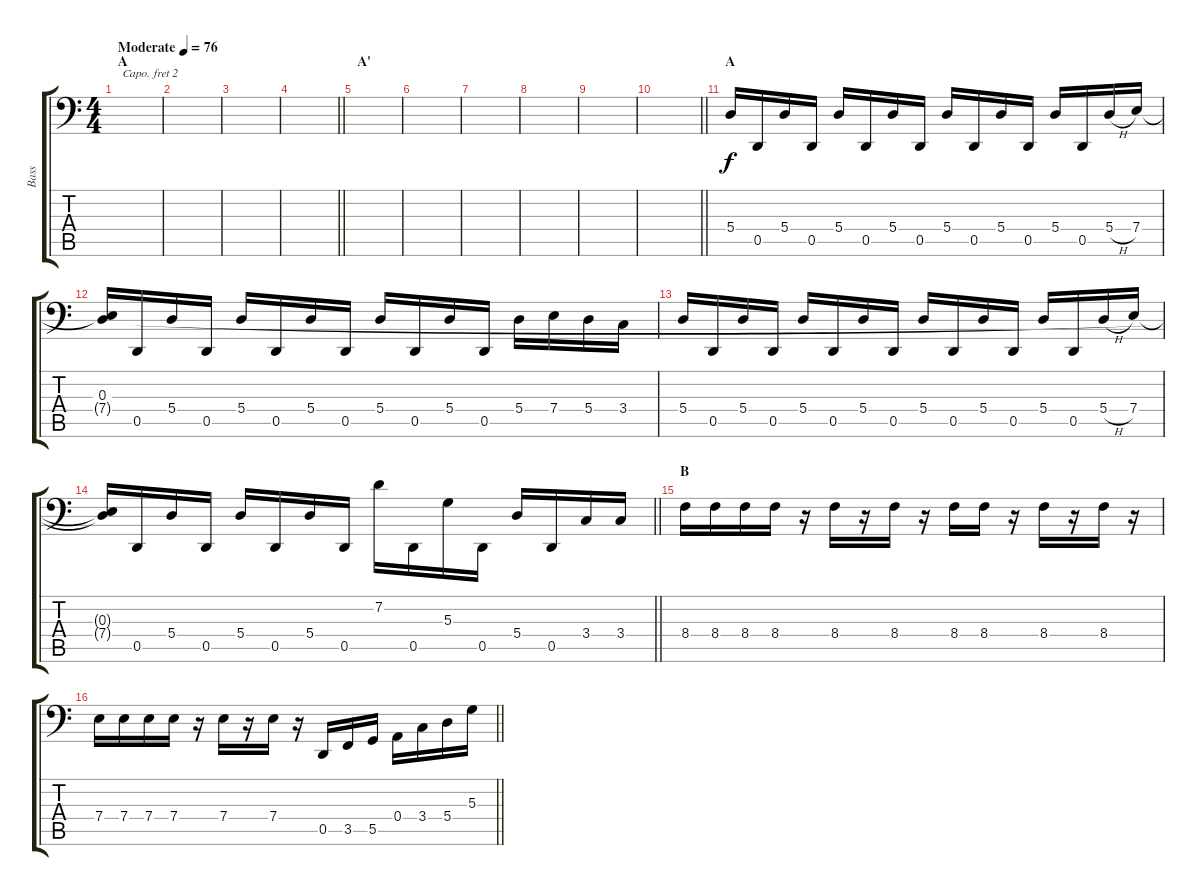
\track ("Bass" "Bass") {instrument electricbassfinger}
\staff {score tabs}
\capo 2
\tuning (Bb2 F2 C2 G1 C1 A0) {hide}
\ts (4 4)
\section ("" "A")
\tempo (76 "Moderate")
\clef f4
\ks c
|
|
|
\barLineRight lightlight
|
\section ("" "A'")
|
|
|
|
|
\barLineRight lightlight
|
\section ("" "A")
5.4.16 0.5.16 5.4.16 0.5.16 5.4.16 0.5.16 5.4.16 0.5.16 5.4.16 0.5.16 5.4.16 0.5.16 5.4.16 0.5.16 5.4{h}.16 7.4.16 |
(0.3 7.4{t}).16 0.5.16 5.4.16 0.5.16 5.4.16 0.5.16 5.4.16 0.5.16 5.4.16 0.5.16 5.4.16 0.5.16 5.4.16 7.4.16 5.4.16 3.4.16 |
5.4.16 0.5.16 5.4.16 0.5.16 5.4.16 0.5.16 5.4.16 0.5.16 5.4.16 0.5.16 5.4.16 0.5.16 5.4.16 0.5.16 5.4{h}.16 7.4.16 |
\barLineRight lightlight
(0.3{t} 7.4{t}).16 0.5.16 5.4.16 0.5.16 5.4.16 0.5.16 5.4.16 0.5.16 7.2.16 0.5.16 5.3.16 0.5.16 5.4.16 0.5.16 3.4.16 3.4.16 |
\section ("" "B")
8.4.16 8.4.16 8.4.16 8.4.16 r.16 8.4.16 r.16 8.4.16 r.16 8.4.16 8.4.16 r.16 8.4.16 r.16 8.4.16 r.16 |
\barLineRight lightlight
7.4.16 7.4.16 7.4.16 7.4.16 r.16 7.4.16 r.16 7.4.16 r.16 0.5.16 3.5.16 5.5.16 0.4.16 3.4.16 5.4.16 5.3.16
